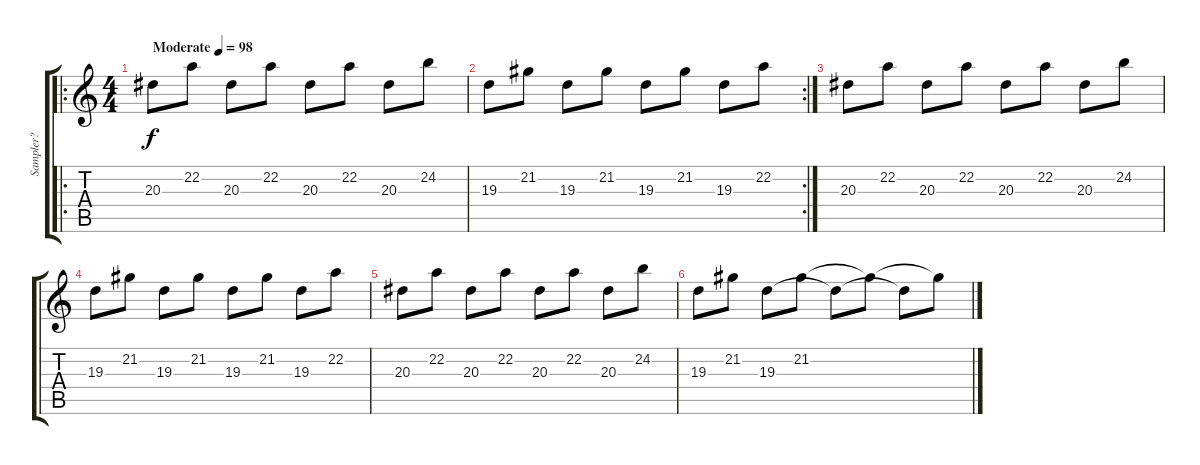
\track ("Sampler?" "Sampler?") {instrument musicbox}
\staff {score tabs}
\tuning (E4 B3 G3 D3 A2 E2) {hide}
\ro
\ts (4 4)
\tempo (98 "Moderate")
\clef g2
\ks c
20.3.8{dy f instrument musicbox} 22.2.8 20.3.8 22.2.8 20.3.8 22.2.8 20.3.8 24.2.8 |
\rc 2
19.3.8 21.2.8 19.3.8 21.2.8 19.3.8 21.2.8 19.3.8 22.2.8 |
20.3.8 22.2.8 20.3.8 22.2.8 20.3.8 22.2.8 20.3.8 24.2.8 |
19.3.8 21.2.8 19.3.8 21.2.8 19.3.8 21.2.8 19.3.8 22.2.8 |
20.3.8 22.2.8 20.3.8 22.2.8 20.3.8 22.2.8 20.3.8 24.2.8 |
19.3.8 21.2.8 19.3.8 21.2.8 19.3{t}.8 21.2{t}.8 19.3{t}.8 21.2{t}.8
